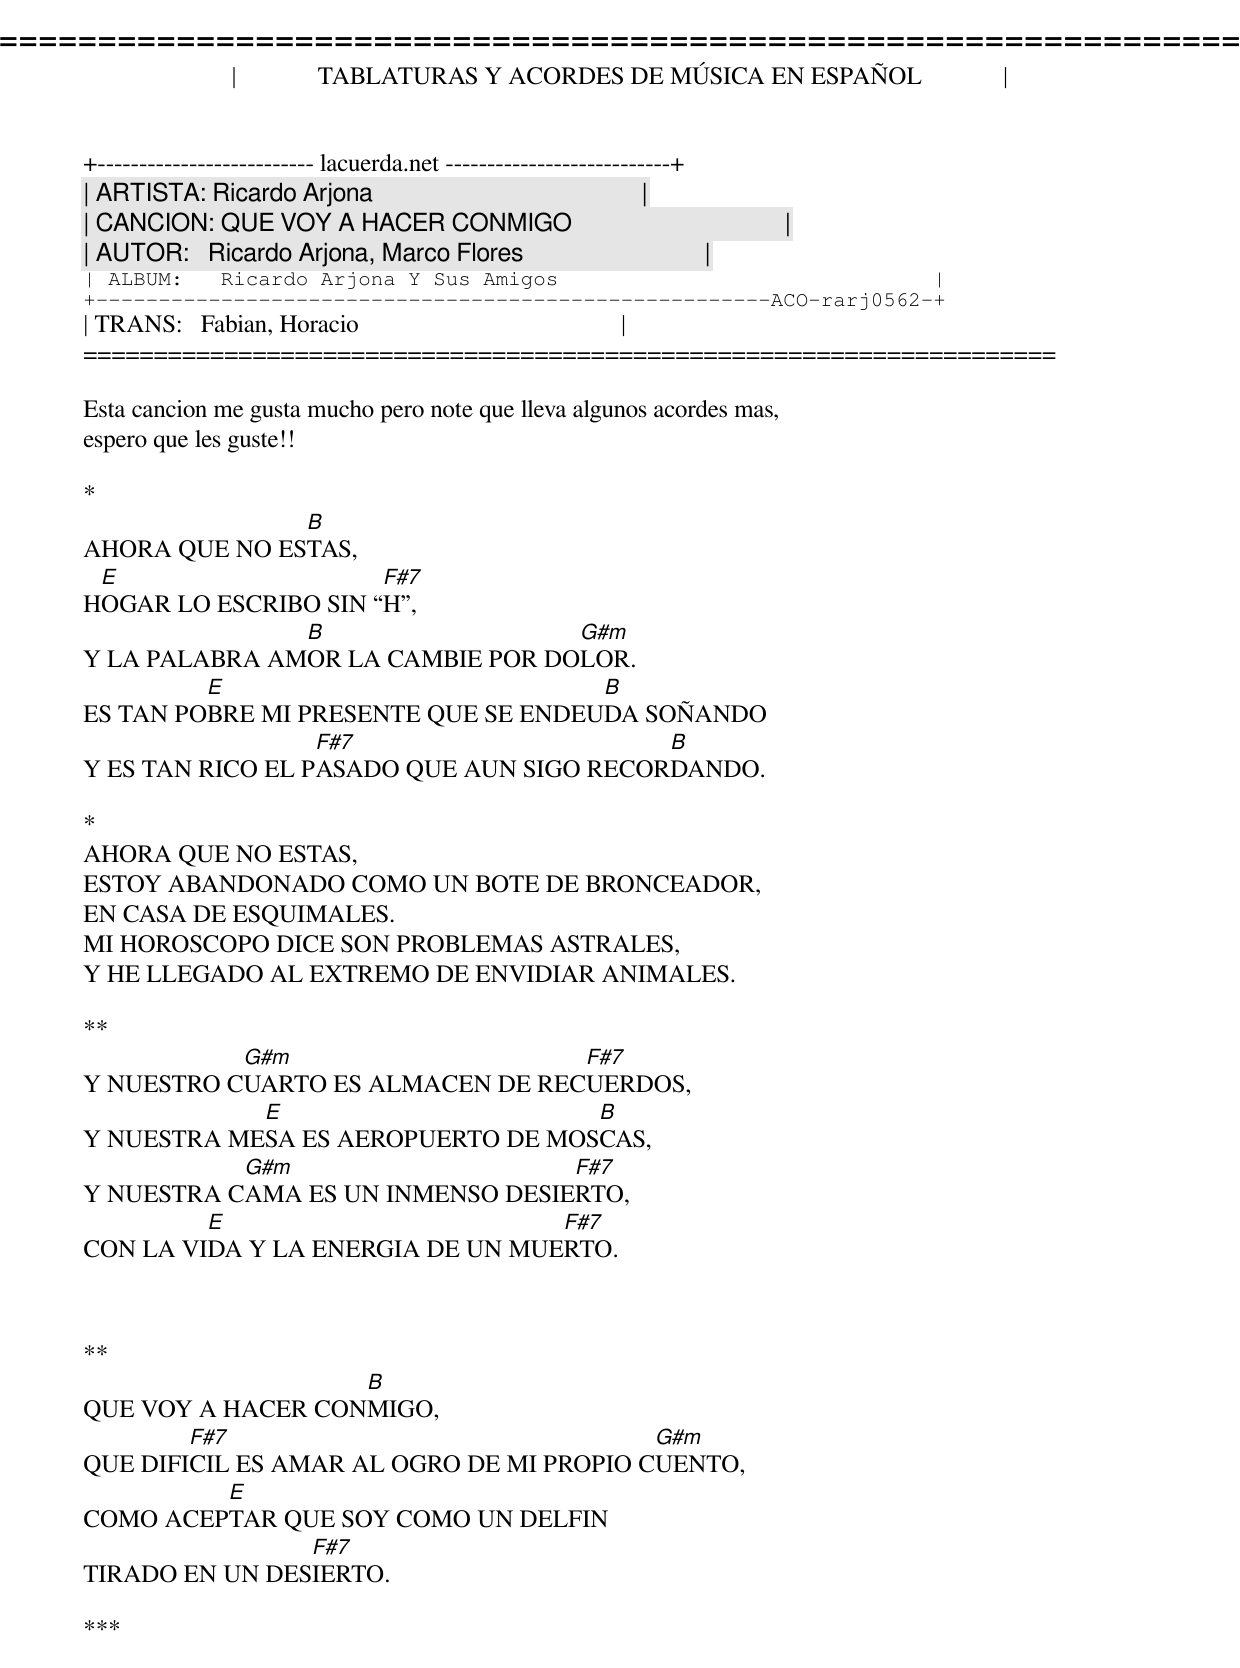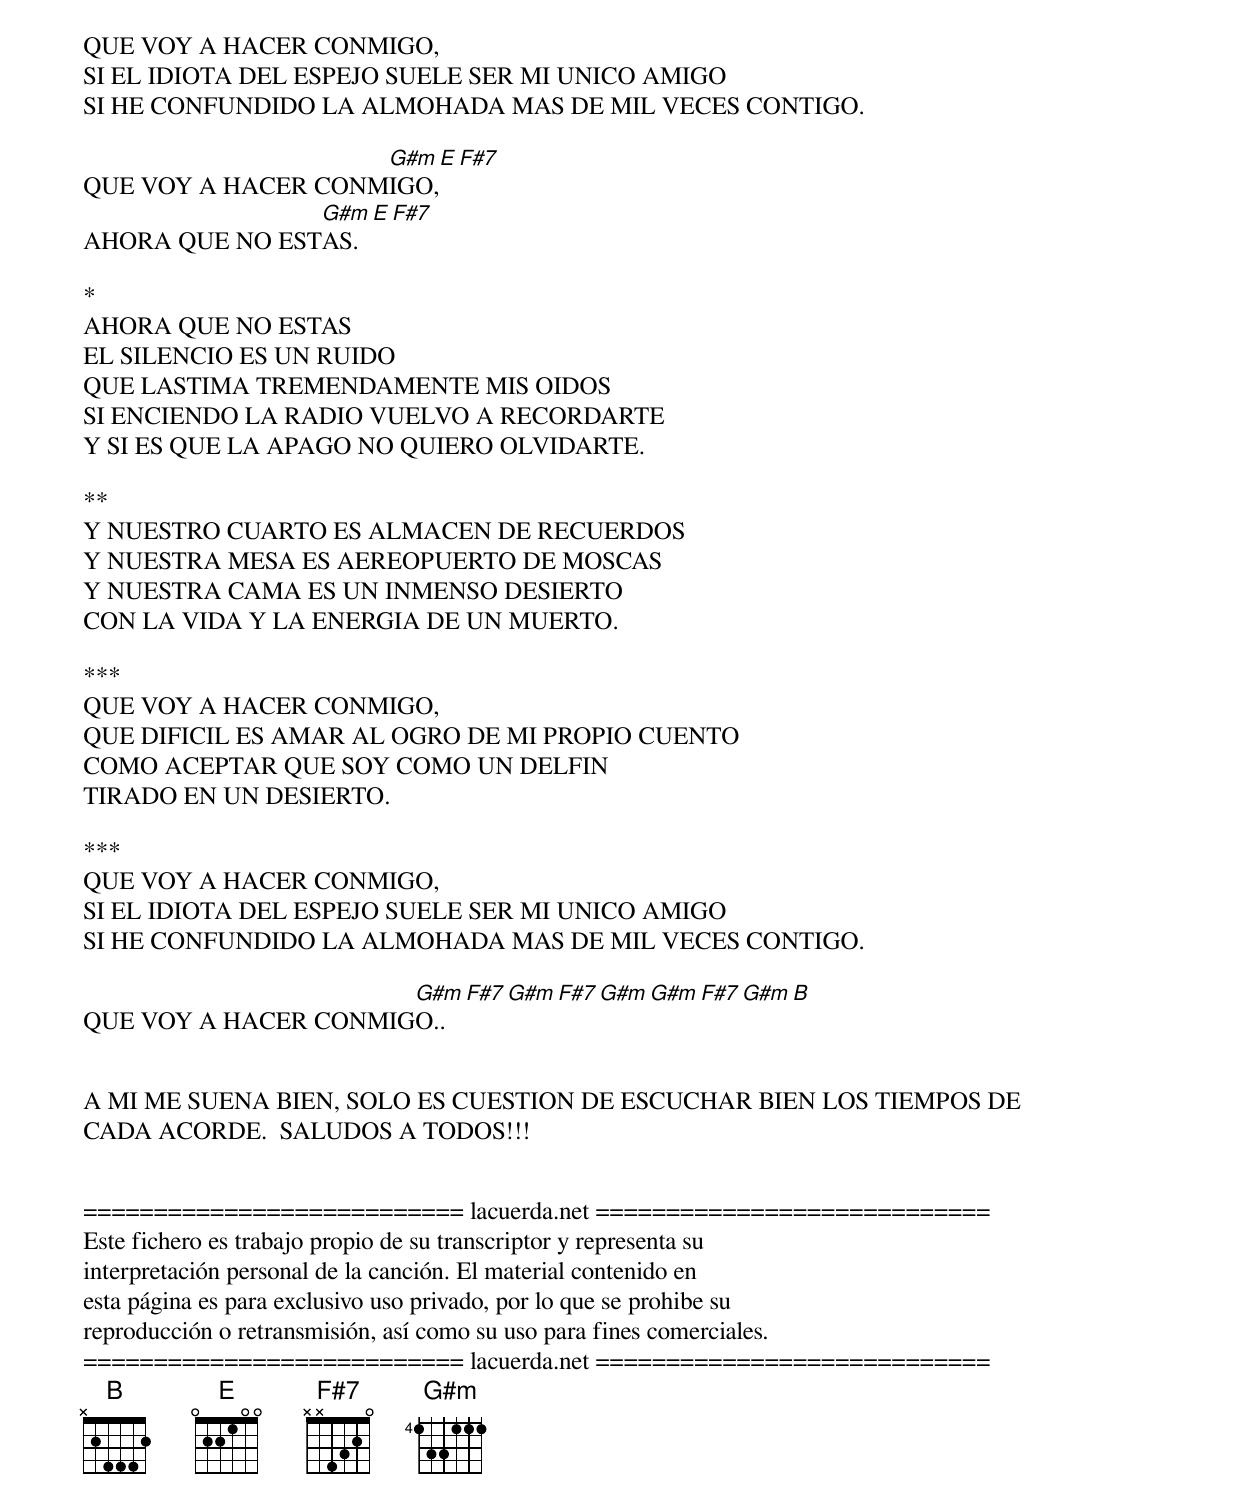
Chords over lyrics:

=====================================================================
|             TABLATURAS Y ACORDES DE MÚSICA EN ESPAÑOL             |
+-------------------------- lacuerda.net ---------------------------+
| ARTISTA: Ricardo Arjona                                           |
| CANCION: QUE VOY A HACER CONMIGO                                  |
| AUTOR:   Ricardo Arjona, Marco Flores                             |
| ALBUM:   Ricardo Arjona Y Sus Amigos                              |
+------------------------------------------------------ACO-rarj0562-+
| TRANS:   Fabian, Horacio                                          |
=====================================================================

Esta cancion me gusta mucho pero note que lleva algunos acordes mas,
espero que les guste!!

*
               B
AHORA QUE NO ESTAS,
 E                    F#7
HOGAR LO ESCRIBO SIN H,
               B                  G#m
Y LA PALABRA AMOR LA CAMBIE POR DOLOR.
         E                           B
ES TAN POBRE MI PRESENTE QUE SE ENDEUDA SOÑANDO
                  F#7                     B
Y ES TAN RICO EL PASADO QUE AUN SIGO RECORDANDO.

*
AHORA QUE NO ESTAS,
ESTOY ABANDONADO COMO UN BOTE DE BRONCEADOR,
EN CASA DE ESQUIMALES.
MI HOROSCOPO DICE SON PROBLEMAS ASTRALES,
Y HE LLEGADO AL EXTREMO DE ENVIDIAR ANIMALES.

**
           G#m                    F#7
Y NUESTRO CUARTO ES ALMACEN DE RECUERDOS,
            E                      B
Y NUESTRA MESA ES AEROPUERTO DE MOSCAS,
           G#m                    F#7
Y NUESTRA CAMA ES UN INMENSO DESIERTO,
         E                        F#7
CON LA VIDA Y LA ENERGIA DE UN MUERTO.



**
                   B
QUE VOY A HACER CONMIGO,
        F#7                               G#m
QUE DIFICIL ES AMAR AL OGRO DE MI PROPIO CUENTO,
         E
COMO ACEPTAR QUE SOY COMO UN DELFIN
                F#7
TIRADO EN UN DESIERTO.

***
QUE VOY A HACER CONMIGO,
SI EL IDIOTA DEL ESPEJO SUELE SER MI UNICO AMIGO
SI HE CONFUNDIDO LA ALMOHADA MAS DE MIL VECES CONTIGO.

                    G#m   E  F#7
QUE VOY A HACER CONMIGO,
                G#m   E  F#7
AHORA QUE NO ESTAS.

*
AHORA QUE NO ESTAS
EL SILENCIO ES UN RUIDO
QUE LASTIMA TREMENDAMENTE MIS OIDOS
SI ENCIENDO LA RADIO VUELVO A RECORDARTE
Y SI ES QUE LA APAGO NO QUIERO OLVIDARTE.

**
Y NUESTRO CUARTO ES ALMACEN DE RECUERDOS
Y NUESTRA MESA ES AEREOPUERTO DE MOSCAS
Y NUESTRA CAMA ES UN INMENSO DESIERTO
CON LA VIDA Y LA ENERGIA DE UN MUERTO.

***
QUE VOY A HACER CONMIGO,
QUE DIFICIL ES AMAR AL OGRO DE MI PROPIO CUENTO
COMO ACEPTAR QUE SOY COMO UN DELFIN
TIRADO EN UN DESIERTO.

***
QUE VOY A HACER CONMIGO,
SI EL IDIOTA DEL ESPEJO SUELE SER MI UNICO AMIGO
SI HE CONFUNDIDO LA ALMOHADA MAS DE MIL VECES CONTIGO.

                      G#m  F#7  G#m  F#7  G#m  G#m  F#7  G#m  B
QUE VOY A HACER CONMIGO..


A MI ME SUENA BIEN, SOLO ES CUESTION DE ESCUCHAR BIEN LOS TIEMPOS DE
CADA ACORDE.  SALUDOS A TODOS!!!


=========================== lacuerda.net ============================
Este fichero es trabajo propio de su transcriptor y representa su
interpretación personal de la canción. El material contenido en
esta página es para exclusivo uso privado, por lo que se prohibe su
reproducción o retransmisión, así como su uso para fines comerciales.
=========================== lacuerda.net ============================
